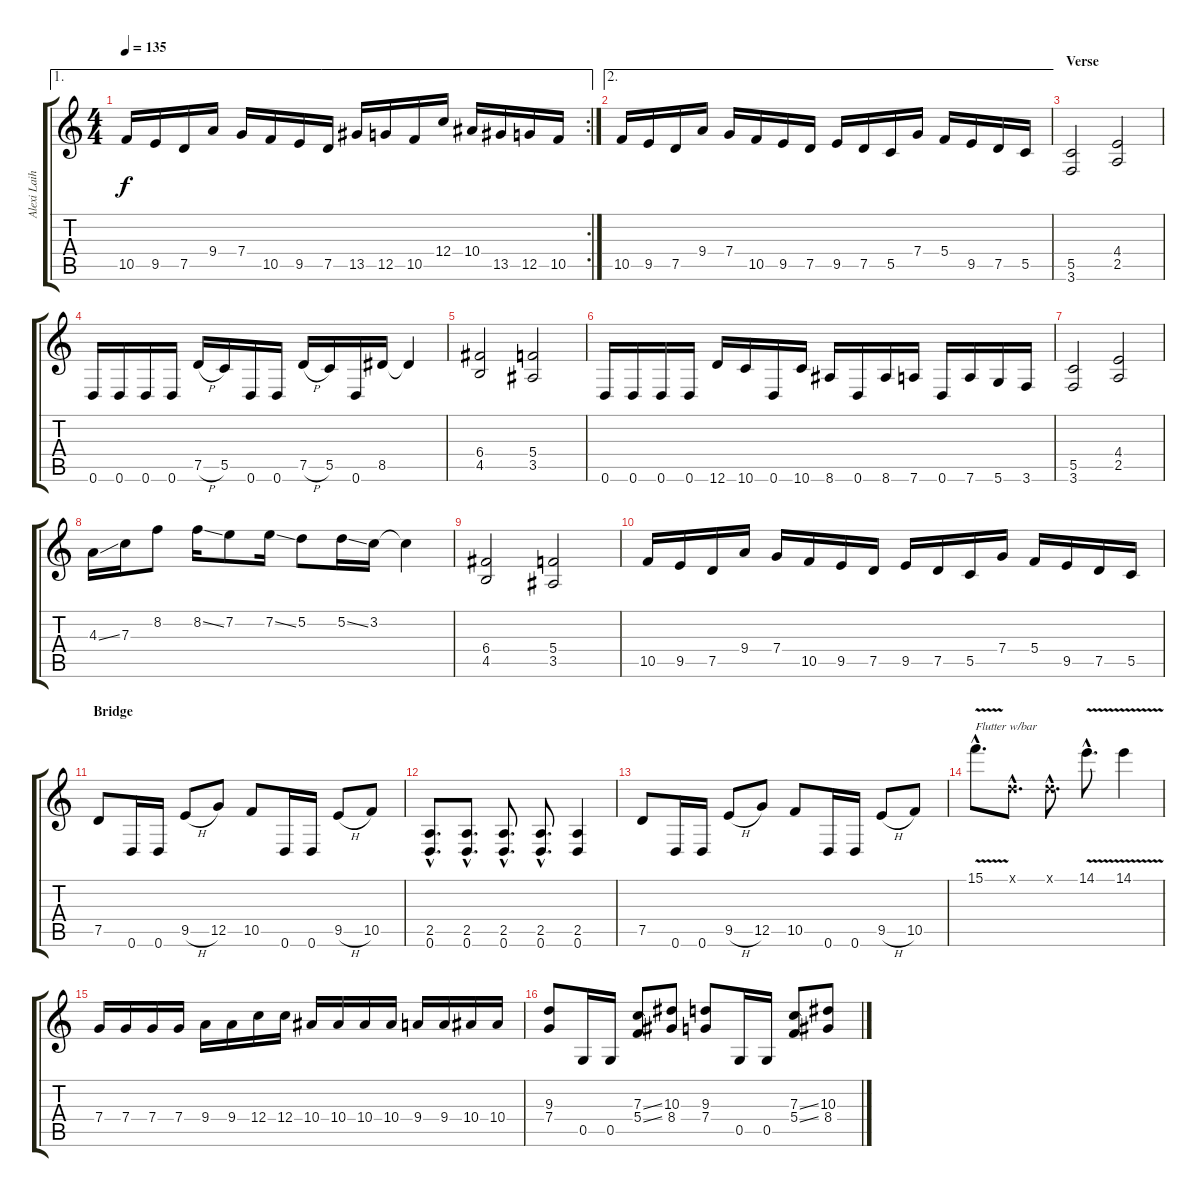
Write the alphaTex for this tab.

\track ("Alexi Laiho" "Alexi Laih") {instrument distortionguitar}
\staff {score tabs}
\tuning (D4 A3 F3 C3 G2 D2) {hide}
\ae 1
\rc 2
\ts (4 4)
\tempo 135
\clef g2
\ks c
10.5.16{dy f} 9.5.16 7.5.16 9.4.16 7.4.16 10.5.16 9.5.16 7.5.16 13.5.16 12.5.16 10.5.16 12.4.16 10.4.16 13.5.16 12.5.16 10.5.16 |
\ae 2
10.5.16 9.5.16 7.5.16 9.4.16 7.4.16 10.5.16 9.5.16 7.5.16 9.5.16 7.5.16 5.5.16 7.4.16 5.4.16 9.5.16 7.5.16 5.5.16 |
\section ("" "Verse")
(5.5 3.6).2 (4.4 2.5).2 |
0.6.16 0.6.16 0.6.16 0.6.16 7.5{h}.16 5.5.16 0.6.16 0.6.16 7.5{h}.16 5.5.16 0.6.16 8.5.16 8.5{t}.4 |
(6.4 4.5).2 (5.4 3.5).2 |
0.6.16 0.6.16 0.6.16 0.6.16 12.6.16 10.6.16 0.6.16 10.6.16 8.6.16 0.6.16 8.6.16 7.6.16 0.6.16 7.6.16 5.6.16 3.6.16 |
(5.5 3.6).2 (4.4 2.5).2 |
4.3{ss}.16 7.3.16 8.2.8 8.2{ss}.16 7.2.8 7.2{ss}.16 5.2.8 5.2{ss}.16 3.2.16 3.2{t}.4 |
(6.4 4.5).2 (5.4 3.5).2 |
10.5.16 9.5.16 7.5.16 9.4.16 7.4.16 10.5.16 9.5.16 7.5.16 9.5.16 7.5.16 5.5.16 7.4.16 5.4.16 9.5.16 7.5.16 5.5.16 |
\section ("" "Bridge")
7.5.8 0.6.16 0.6.16 9.5{h}.8 12.5.8 10.5.8 0.6.16 0.6.16 9.5{h}.8 10.5.8 |
(2.5{hac} 0.6{hac}).8{d} (2.5{hac} 0.6{hac}).8{d} (2.5{hac} 0.6{hac}).8{d} (2.5{hac} 0.6{hac}).8{d} (2.5 0.6).4 |
7.5.8 0.6.16 0.6.16 9.5{h}.8 12.5.8 10.5.8 0.6.16 0.6.16 9.5{h}.8 10.5.8 |
15.1{v hac}.8{d txt "Flutter w/bar"} 0.1{hac x}.8{d} 0.1{hac x}.8{d} 14.1{v hac}.8{d} 14.1{v}.4 |
7.4.16 7.4.16 7.4.16 7.4.16 9.4.16 9.4.16 12.4.16 12.4.16 10.4.16 10.4.16 10.4.16 10.4.16 9.4.16 9.4.16 10.4.16 10.4.16 |
(9.3 7.4).8 0.5.16 0.5.16 (7.3{ss} 5.4{ss}).8 (10.3 8.4).8 (9.3 7.4).8 0.5.16 0.5.16 (7.3{ss} 5.4{ss}).8 (10.3 8.4).8
